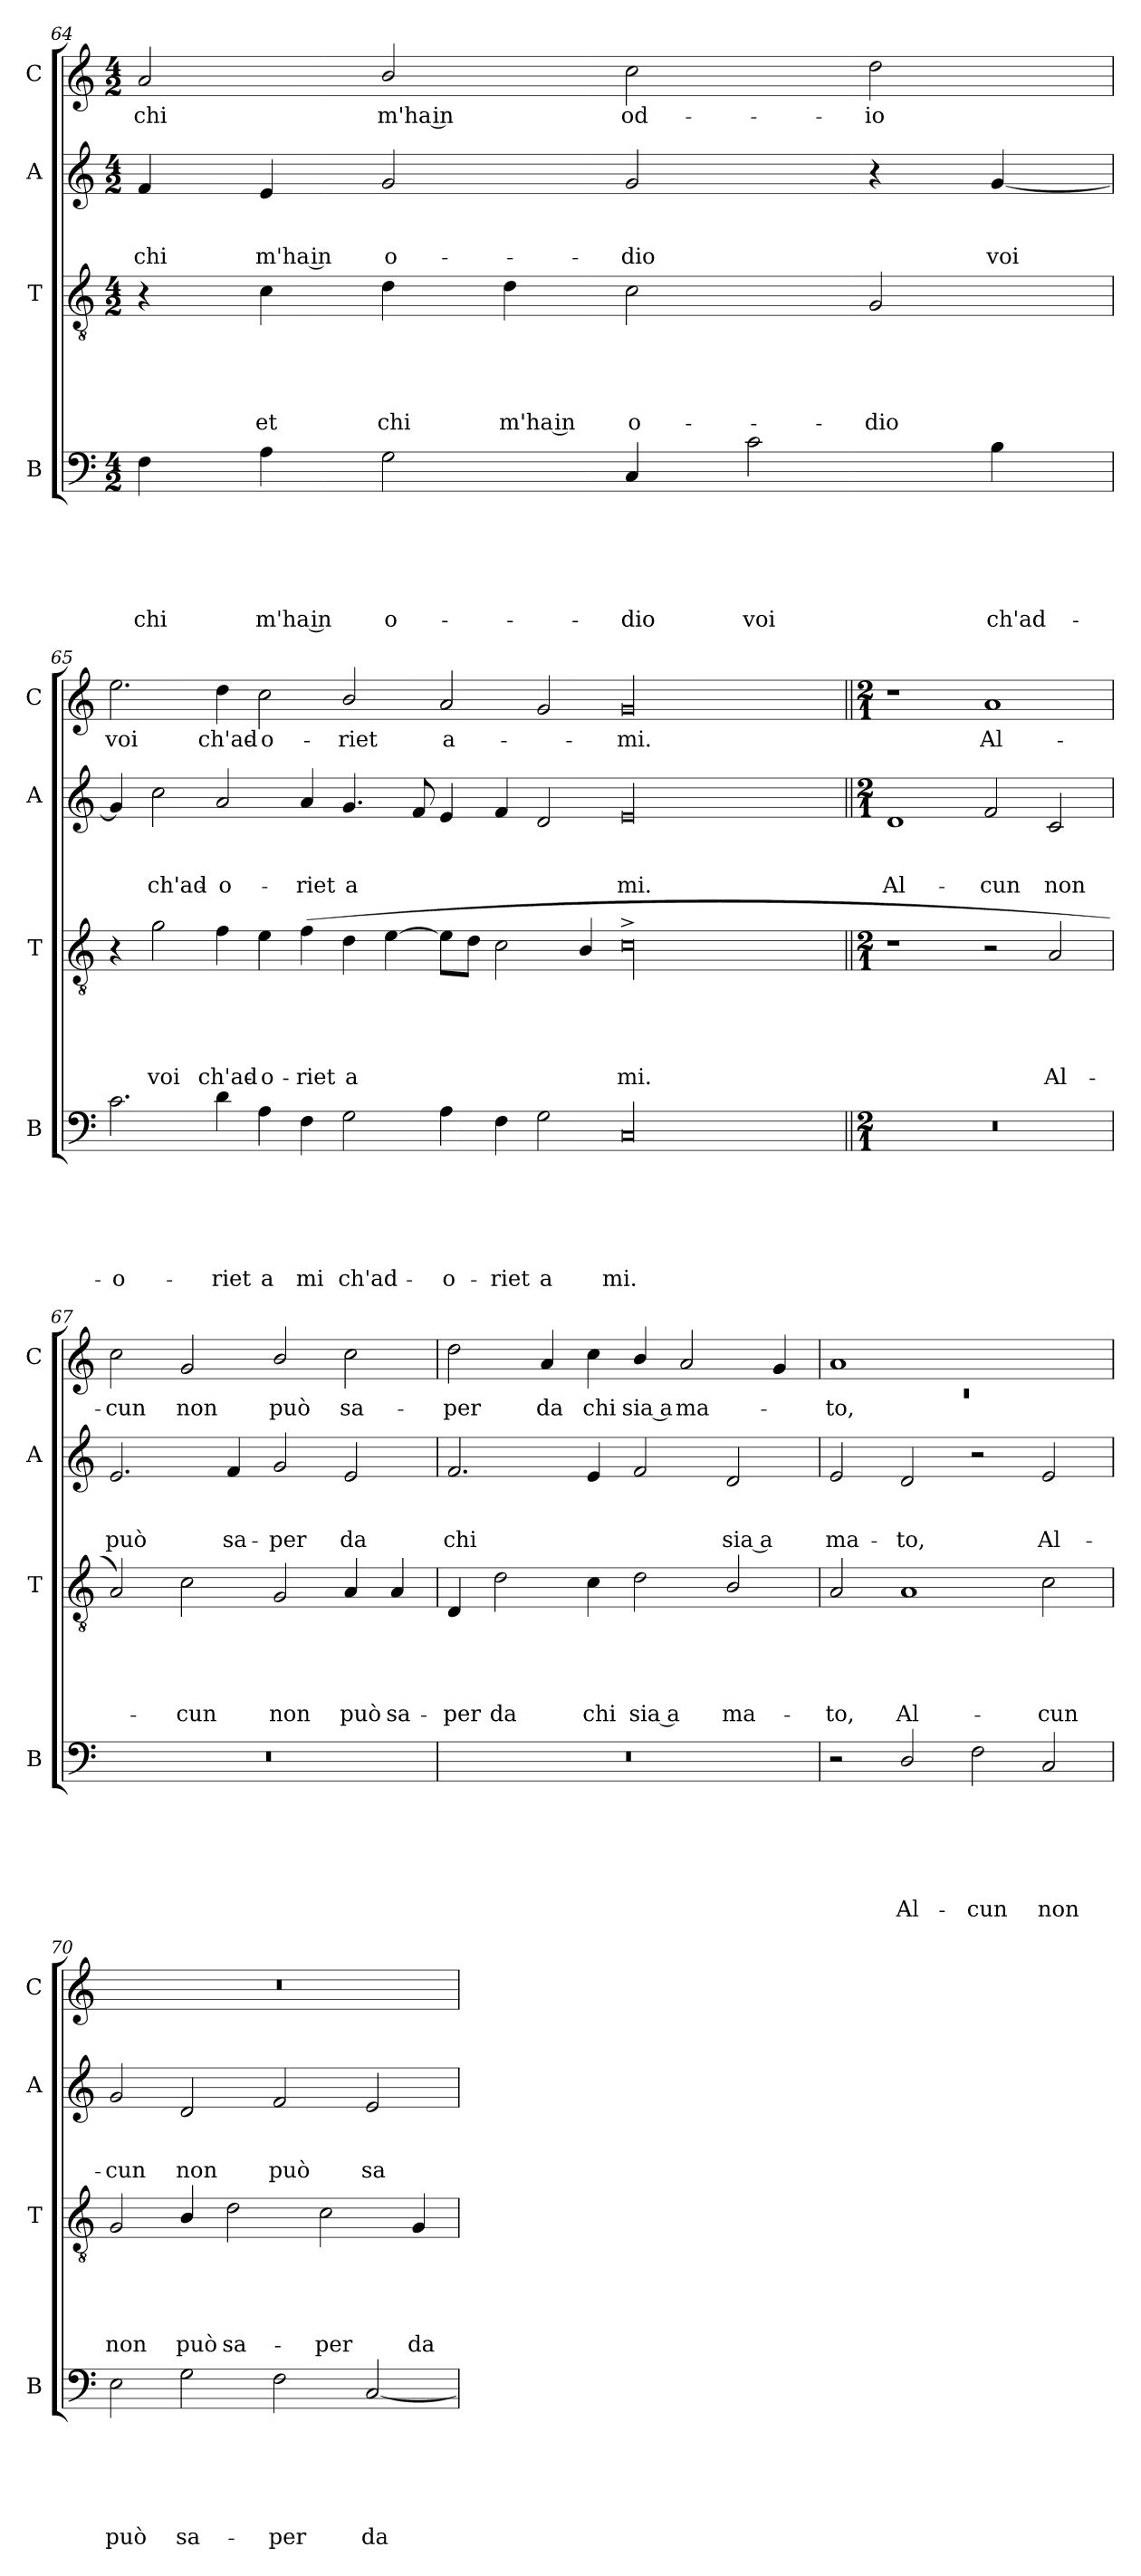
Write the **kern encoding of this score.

**kern	**text	**text	**text	**text	**text	**text	**kern	**text	**text	**text	**text	**text	**kern	**text	**text	**text	**kern	**text
*part4	*part4	*part4	*part4	*part4	*part4	*part4	*part3	*part3	*part3	*part3	*part3	*part3	*part2	*part2	*part2	*part2	*part1	*part1
*staff4	*staff4	*staff4	*staff4	*staff4	*staff4	*staff4	*staff3	*staff3	*staff3	*staff3	*staff3	*staff3	*staff2	*staff2	*staff2	*staff2	*staff1	*staff1
*I"B	*	*	*	*	*	*	*I"T	*	*	*	*	*	*I"A	*	*	*	*I"C	*
*I'B	*	*	*	*	*	*	*I'T	*	*	*	*	*	*I'A	*	*	*	*I'C	*
*clefF4	*	*	*	*	*	*	*clefGv2	*	*	*	*	*	*clefG2	*	*	*	*clefG2	*
*k[]	*	*	*	*	*	*	*k[]	*	*	*	*	*	*k[]	*	*	*	*k[]	*
*C:	*	*	*	*	*	*	*C:	*	*	*	*	*	*C:	*	*	*	*C:	*
*M4/2	*	*	*	*	*	*	*M4/2	*	*	*	*	*	*M4/2	*	*	*	*M4/2	*
=64	=64	=64	=64	=64	=64	=64	=64	=64	=64	=64	=64	=64	=64	=64	=64	=64	=64	=64
!	!	!	!	!	!	!LO:LY:b	!	!	!	!	!	!	!	!	!	!LO:LY:b	!	!LO:LY:b
4F\	.	.	.	.	.	chi	4r	.	.	.	.	.	4f/	.	.	chi	2a/	chi
!	!	!	!	!	!	!LO:LY:b:rj	!	!	!	!	!	!LO:LY:b	!	!	!	!LO:LY:b:rj	!	!
4A\	.	.	.	.	.	m'ha in	4c\	.	.	.	.	et	4e/	.	.	m'ha in	.	.
!	!	!	!	!	!	!LO:LY:b	!	!	!	!	!	!LO:LY:b	!	!	!	!LO:LY:b	!	!LO:LY:b:rj
2G\	.	.	.	.	.	o-	4d\	.	.	.	.	chi	2g/	.	.	o-	2b/	m'ha in
!	!	!	!	!	!	!	!	!	!	!	!	!LO:LY:b:rj	!	!	!	!	!	!
.	.	.	.	.	.	.	4d\	.	.	.	.	m'ha in	.	.	.	.	.	.
!	!	!	!	!	!	!LO:LY:b	!	!	!	!	!	!LO:LY:b	!	!	!	!LO:LY:b	!	!LO:LY:b
4C/	.	.	.	.	.	-dio	2c\	.	.	.	.	o-	2g/	.	.	-dio	2cc\	od-
!	!	!	!	!	!	!LO:LY:b:rj	!	!	!	!	!	!	!	!	!	!	!	!
2c\	.	.	.	.	.	voi	.	.	.	.	.	.	.	.	.	.	.	.
!	!	!	!	!	!	!	!	!	!	!	!	!LO:LY:b	!	!	!	!	!	!LO:LY:b
.	.	.	.	.	.	.	2G/	.	.	.	.	-dio	4r	.	.	.	2dd\	-io
!	!	!	!	!	!	!LO:LY:b	!	!	!	!	!	!	!	!	!	!LO:LY:b:rj	!	!
4B\	.	.	.	.	.	ch'ad-	.	.	.	.	.	.	[<4g/	.	.	voi	.	.
!!LO:LB:g=z
=65	=65	=65	=65	=65	=65	=65	=65	=65	=65	=65	=65	=65	=65	=65	=65	=65	=65	=65
!	!	!	!	!	!	!LO:LY:b	!	!	!	!	!	!	!	!	!	!	!	!LO:LY:b
2.c\	.	.	.	.	.	-o-	4r	.	.	.	.	.	4g/]	.	.	.	2.ee\	voi
!	!	!	!	!	!	!	!	!	!	!	!	!LO:LY:b:rj	!	!	!	!LO:LY:b	!	!
.	.	.	.	.	.	.	2g\	.	.	.	.	voi	2cc\	.	.	ch'ad-	.	.
!	!	!	!	!	!	!LO:LY:b:rj	!	!	!	!	!	!LO:LY:b	!	!	!	!LO:LY:b	!	!LO:LY:b
4d\	.	.	.	.	.	-riet	4f\	.	.	.	.	ch'ad-	2a/	.	.	-o-	4dd\	ch'ad-
!	!	!	!	!	!	!LO:LY:b	!	!	!	!	!	!LO:LY:b	!	!	!	!	!	!LO:LY:b
4A\	.	.	.	.	.	a	4e\	.	.	.	.	-o-	.	.	.	.	2cc\	-o-
!	!	!	!	!	!	!LO:LY:b	!	!	!	!	!	!LO:LY:b:rj	!	!	!	!LO:LY:b:rj	!	!
4F\	.	.	.	.	.	mi	(>4f\	.	.	.	.	-riet	4a/	.	.	-riet	.	.
!	!	!	!	!	!	!LO:LY:b	!	!	!	!	!	!LO:LY:b	!	!	!	!LO:LY:b	!	!LO:LY:b:rj
2G\	.	.	.	.	.	ch'ad-	4d\	.	.	.	.	a	4.g/	.	.	a	2b/	-riet
.	.	.	.	.	.	.	[>4e\	.	.	.	.	.	.	.	.	.	.	.
.	.	.	.	.	.	.	.	.	.	.	.	.	8f/	.	.	.	.	.
!	!	!	!	!	!	!LO:LY:b	!	!	!	!	!	!	!	!	!	!	!	!LO:LY:b:rj
4A\	.	.	.	.	.	-o-	8e\L]	.	.	.	.	.	4e/	.	.	.	2a/	a-
.	.	.	.	.	.	.	8d\J	.	.	.	.	.	.	.	.	.	.	.
!	!	!	!	!	!	!LO:LY:b:rj	!	!	!	!	!	!	!	!	!	!	!	!
4F\	.	.	.	.	.	-riet	2c\	.	.	.	.	.	4f/	.	.	.	.	.
!	!	!	!	!	!	!LO:LY:b	!	!	!	!	!	!	!	!	!	!	!	!
2G\	.	.	.	.	.	a	.	.	.	.	.	.	2d/	.	.	.	2g/	.
.	.	.	.	.	.	.	4B/	.	.	.	.	.	.	.	.	.	.	.
!	!	!	!	!	!	!LO:LY:b	!	!	!	!	!	!LO:LY:b	!	!	!	!LO:LY:b	!	!LO:LY:b
00C	.	.	.	.	.	mi.	00c^>	.	.	.	.	mi.	00e	.	.	mi.	00g	-mi.
!!LO:PB:g=z
=66||	=66||	=66||	=66||	=66||	=66||	=66||	=66||	=66||	=66||	=66||	=66||	=66||	=66||	=66||	=66||	=66||	=66||	=66||
*M2/1	*	*	*	*	*	*	*M2/1	*	*	*	*	*	*M2/1	*	*	*	*M2/1	*
!LO:N:vis=1	!	!	!	!	!	!	!	!	!	!	!	!	!	!	!	!LO:LY:b	!	!
0r	.	.	.	.	.	.	1r	.	.	.	.	.	1d	.	.	Al-	1r	.
!	!	!	!	!	!	!	!	!	!	!	!	!	!	!	!	!LO:LY:b	!	!LO:LY:b
.	.	.	.	.	.	.	2r	.	.	.	.	.	2f/	.	.	-cun	1a	Al-
!	!	!	!	!	!	!	!	!	!	!	!	!LO:LY:b	!	!	!	!LO:LY:b	!	!
.	.	.	.	.	.	.	2A/	.	.	.	.	Al-	2c/	.	.	non	.	.
=67	=67	=67	=67	=67	=67	=67	=67	=67	=67	=67	=67	=67	=67	=67	=67	=67	=67	=67
!LO:N:vis=1	!	!	!	!	!	!	!	!	!	!	!	!	!	!	!	!LO:LY:b	!	!LO:LY:b
0r	.	.	.	.	.	.	2A/)	.	.	.	.	.	2.e/	.	.	può	2cc\	-cun
!	!	!	!	!	!	!	!	!	!	!	!	!LO:LY:b	!	!	!	!	!	!LO:LY:b
.	.	.	.	.	.	.	2c\	.	.	.	.	-cun	.	.	.	.	2g/	non
!	!	!	!	!	!	!	!	!	!	!	!	!	!	!	!	!LO:LY:b	!	!
.	.	.	.	.	.	.	.	.	.	.	.	.	4f/	.	.	sa-	.	.
!	!	!	!	!	!	!	!	!	!	!	!	!LO:LY:b	!	!	!	!LO:LY:b	!	!LO:LY:b
.	.	.	.	.	.	.	2G/	.	.	.	.	non	2g/	.	.	-per	2b/	può
!	!	!	!	!	!	!	!	!	!	!	!	!LO:LY:b	!	!	!	!LO:LY:b	!	!LO:LY:b
.	.	.	.	.	.	.	4A/	.	.	.	.	può	2e/	.	.	da	2cc\	sa-
!	!	!	!	!	!	!	!	!	!	!	!	!LO:LY:b	!	!	!	!	!	!
.	.	.	.	.	.	.	4A/	.	.	.	.	sa-	.	.	.	.	.	.
=68	=68	=68	=68	=68	=68	=68	=68	=68	=68	=68	=68	=68	=68	=68	=68	=68	=68	=68
!LO:N:vis=1	!	!	!	!	!	!	!	!	!	!	!	!LO:LY:b	!	!	!	!LO:LY:b	!	!LO:LY:b
0r	.	.	.	.	.	.	4D/	.	.	.	.	-per	2.f/	.	.	chi	2dd\	-per
!	!	!	!	!	!	!	!	!	!	!	!	!LO:LY:b	!	!	!	!	!	!
.	.	.	.	.	.	.	2d\	.	.	.	.	da	.	.	.	.	.	.
!	!	!	!	!	!	!	!	!	!	!	!	!	!	!	!	!	!	!LO:LY:b
.	.	.	.	.	.	.	.	.	.	.	.	.	.	.	.	.	4a/	da
!	!	!	!	!	!	!	!	!	!	!	!	!LO:LY:b	!	!	!	!	!	!LO:LY:b
.	.	.	.	.	.	.	4c\	.	.	.	.	chi	4e/	.	.	.	4cc\	chi
!	!	!	!	!	!	!	!	!	!	!	!	!LO:LY:b:rj	!	!	!	!	!	!LO:LY:b:rj
.	.	.	.	.	.	.	2d\	.	.	.	.	sia a	2f/	.	.	.	4b/	sia a
!	!	!	!	!	!	!	!	!	!	!	!	!	!	!	!	!	!	!LO:LY:b
.	.	.	.	.	.	.	.	.	.	.	.	.	.	.	.	.	2a/	ma-
!	!	!	!	!	!	!	!	!	!	!	!	!LO:LY:b	!	!	!	!LO:LY:b:rj	!	!
.	.	.	.	.	.	.	2B/	.	.	.	.	ma-	2d/	.	.	sia a	.	.
.	.	.	.	.	.	.	.	.	.	.	.	.	.	.	.	.	4g/	.
!!LO:LB:g=z
=69	=69	=69	=69	=69	=69	=69	=69	=69	=69	=69	=69	=69	=69	=69	=69	=69	=69	=69
*	*	*	*	*	*	*	*	*	*	*	*	*	*	*	*	*	*^	*
!	!	!	!	!	!	!	!	!	!	!	!	!LO:LY:b	!	!	!	!LO:LY:b	!	!LO:N:vis=1	!LO:LY:b
2r	.	.	.	.	.	.	2A/	.	.	.	.	-to,	2e/	.	.	ma-	1a	0rc	-to,
!	!	!	!	!	!	!LO:LY:b	!	!	!	!	!	!LO:LY:b	!	!	!	!LO:LY:b	!	!	!
2D/	.	.	.	.	.	Al-	1A	.	.	.	.	Al-	2d/	.	.	-to,	.	.	.
!	!	!	!	!	!	!LO:LY:b	!	!	!	!	!	!	!	!	!	!	!	!	!
2F\	.	.	.	.	.	-cun	.	.	.	.	.	.	2r	.	.	.	1ryy	.	.
!	!	!	!	!	!	!LO:LY:b	!	!	!	!	!	!LO:LY:b	!	!	!	!LO:LY:b	!	!	!
2C/	.	.	.	.	.	non	2c\	.	.	.	.	-cun	2e/	.	.	Al-	.	.	.
*	*	*	*	*	*	*	*	*	*	*	*	*	*	*	*	*	*v	*v	*
=70	=70	=70	=70	=70	=70	=70	=70	=70	=70	=70	=70	=70	=70	=70	=70	=70	=70	=70
!	!	!	!	!	!	!LO:LY:b	!	!	!	!	!	!LO:LY:b	!	!	!	!LO:LY:b	!LO:N:vis=1	!
2E\	.	.	.	.	.	può	2G/	.	.	.	.	non	2g/	.	.	-cun	0r	.
!	!	!	!	!	!	!LO:LY:b	!	!	!	!	!	!LO:LY:b	!	!	!	!LO:LY:b	!	!
2G\	.	.	.	.	.	sa-	4B/	.	.	.	.	può	2d/	.	.	non	.	.
!	!	!	!	!	!	!	!	!	!	!	!	!LO:LY:b	!	!	!	!	!	!
.	.	.	.	.	.	.	2d\	.	.	.	.	sa-	.	.	.	.	.	.
!	!	!	!	!	!	!LO:LY:b	!	!	!	!	!	!	!	!	!	!LO:LY:b	!	!
2F\	.	.	.	.	.	-per	.	.	.	.	.	.	2f/	.	.	può	.	.
!	!	!	!	!	!	!	!	!	!	!	!	!LO:LY:b	!	!	!	!	!	!
.	.	.	.	.	.	.	2c\	.	.	.	.	-per	.	.	.	.	.	.
!	!	!	!	!	!	!LO:LY:b	!	!	!	!	!	!	!	!	!	!LO:LY:b	!	!
[<2C/	.	.	.	.	.	da	.	.	.	.	.	.	2e/	.	.	sa-	.	.
!	!	!	!	!	!	!	!	!	!	!	!	!LO:LY:b	!	!	!	!	!	!
.	.	.	.	.	.	.	4G/	.	.	.	.	da	.	.	.	.	.	.
=	=	=	=	=	=	=	=	=	=	=	=	=	=	=	=	=	=	=
*-	*-	*-	*-	*-	*-	*-	*-	*-	*-	*-	*-	*-	*-	*-	*-	*-	*-	*-
